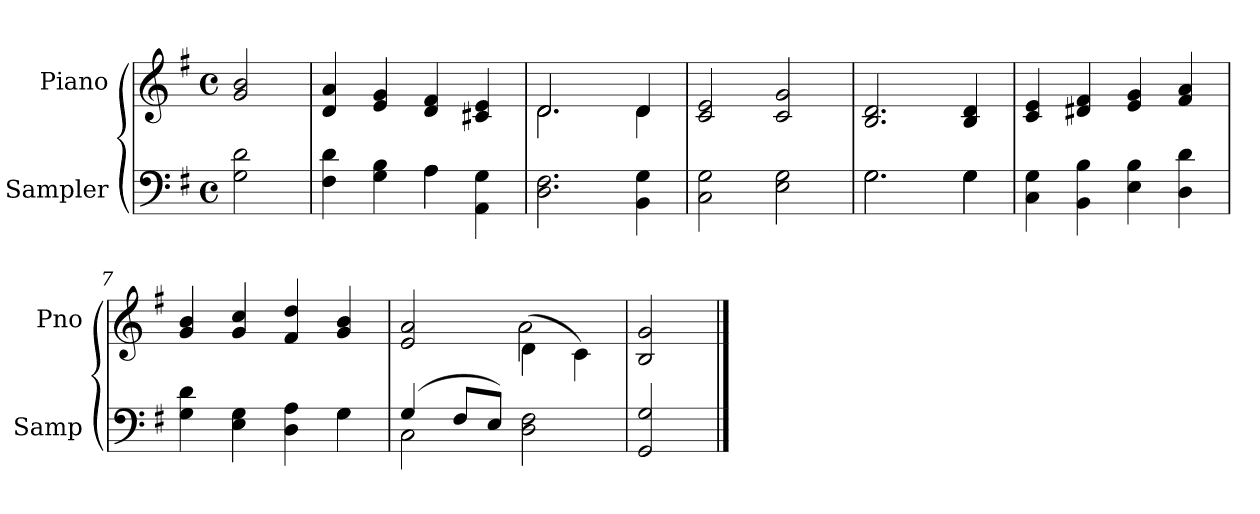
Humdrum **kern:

**kern	**kern
*part2	*part1
*staff2	*staff1
*I"Sampler	*I"Piano
*I'Samp	*I'Pno
*clefF4	*clefG2
*k[f#]	*k[f#]
*G:	*G:
*M4/4	*M4/4
*met(c)	*met(c)
=1	=1
2G 2d	2g 2b
=2	=2
*^	*
4F# 4d	2ryy	4d 4a
4G 4B	.	4e 4g
4A\	4A	4d 4f#
4AA 4G	4ryy	4c#X 4e
*v	*v	*
=3	=3
*	*^
2.D 2.F#	2.d/	2.d
4BB 4G	4d/	4d
*	*v	*v
=4	=4
2C 2G	2c 2e
2E 2G	2c 2g
=5	=5
*^	*
2.G\	2.G	2.B 2.d
4G\	4G	4B 4d
*v	*v	*
=6	=6
4C 4G	4c 4e
4BB 4B	4d#X 4f#
4E 4B	4e 4g
4D 4d	4f# 4a
=7	=7
*^	*
4G 4d	2.ryy	4g 4b
4E 4G	.	4g 4cc
4D 4A	.	4f# 4dd
4G\	4G	4g 4b
=8	=8	=8
*	*	*^
(4G/	2C	2e 2a	2ryy
8F#/L	.	.	.
8E/J)	.	.	.
2D 2F#	2ryy	(4d\	2a
.	.	4c\)	.
*v	*v	*	*
*	*v	*v
=9	=9
2GG 2G	2B 2g
==	==
*-	*-
